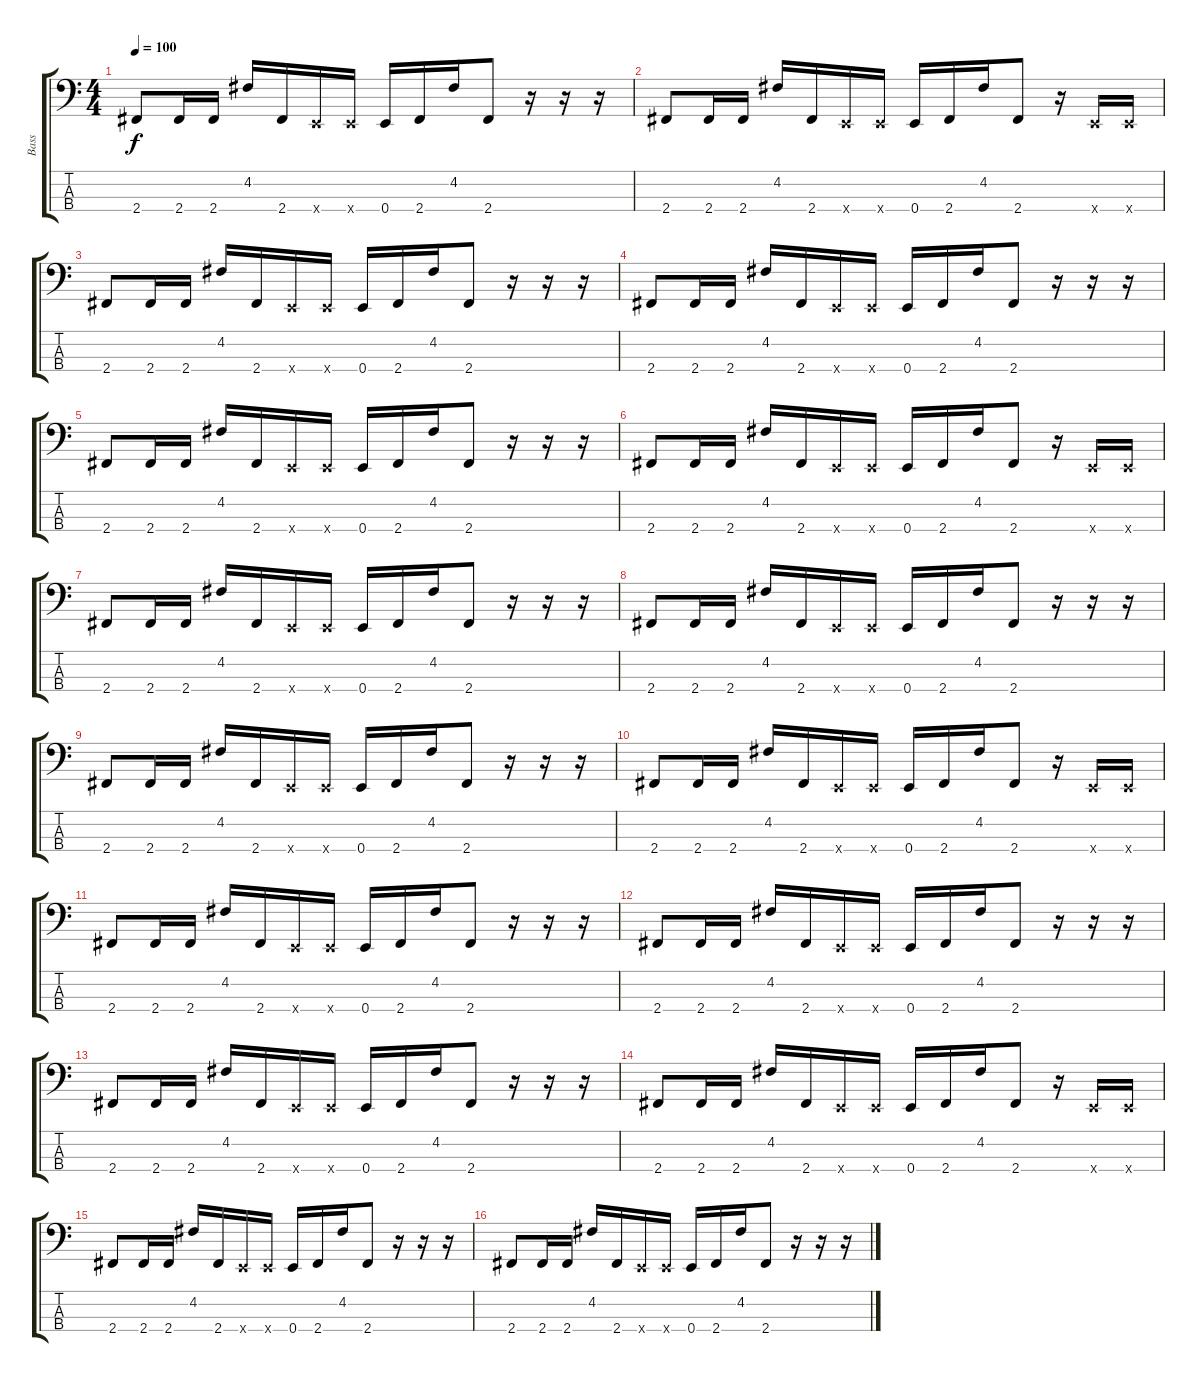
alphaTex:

\track ("Bass" "Bass") {instrument electricbasspick}
\staff {score tabs}
\tuning (G2 D2 A1 E1) {hide}
\ts (4 4)
\tempo 100
\clef f4
\ks c
2.4.8{dy f} 2.4.16 2.4.16 4.2.16 2.4.16 0.4{x}.16 0.4{x}.16 0.4.16 2.4.16 4.2.16 2.4.8 r.16 r.16 r.16 |
2.4.8 2.4.16 2.4.16 4.2.16 2.4.16 0.4{x}.16 0.4{x}.16 0.4.16 2.4.16 4.2.16 2.4.8 r.16 0.4{x}.16 0.4{x}.16 |
2.4.8 2.4.16 2.4.16 4.2.16 2.4.16 0.4{x}.16 0.4{x}.16 0.4.16 2.4.16 4.2.16 2.4.8 r.16 r.16 r.16 |
2.4.8 2.4.16 2.4.16 4.2.16 2.4.16 0.4{x}.16 0.4{x}.16 0.4.16 2.4.16 4.2.16 2.4.8 r.16 r.16 r.16 |
2.4.8 2.4.16 2.4.16 4.2.16 2.4.16 0.4{x}.16 0.4{x}.16 0.4.16 2.4.16 4.2.16 2.4.8 r.16 r.16 r.16 |
2.4.8 2.4.16 2.4.16 4.2.16 2.4.16 0.4{x}.16 0.4{x}.16 0.4.16 2.4.16 4.2.16 2.4.8 r.16 0.4{x}.16 0.4{x}.16 |
2.4.8 2.4.16 2.4.16 4.2.16 2.4.16 0.4{x}.16 0.4{x}.16 0.4.16 2.4.16 4.2.16 2.4.8 r.16 r.16 r.16 |
2.4.8 2.4.16 2.4.16 4.2.16 2.4.16 0.4{x}.16 0.4{x}.16 0.4.16 2.4.16 4.2.16 2.4.8 r.16 r.16 r.16 |
2.4.8 2.4.16 2.4.16 4.2.16 2.4.16 0.4{x}.16 0.4{x}.16 0.4.16 2.4.16 4.2.16 2.4.8 r.16 r.16 r.16 |
2.4.8 2.4.16 2.4.16 4.2.16 2.4.16 0.4{x}.16 0.4{x}.16 0.4.16 2.4.16 4.2.16 2.4.8 r.16 0.4{x}.16 0.4{x}.16 |
2.4.8 2.4.16 2.4.16 4.2.16 2.4.16 0.4{x}.16 0.4{x}.16 0.4.16 2.4.16 4.2.16 2.4.8 r.16 r.16 r.16 |
2.4.8 2.4.16 2.4.16 4.2.16 2.4.16 0.4{x}.16 0.4{x}.16 0.4.16 2.4.16 4.2.16 2.4.8 r.16 r.16 r.16 |
2.4.8 2.4.16 2.4.16 4.2.16 2.4.16 0.4{x}.16 0.4{x}.16 0.4.16 2.4.16 4.2.16 2.4.8 r.16 r.16 r.16 |
2.4.8 2.4.16 2.4.16 4.2.16 2.4.16 0.4{x}.16 0.4{x}.16 0.4.16 2.4.16 4.2.16 2.4.8 r.16 0.4{x}.16 0.4{x}.16 |
2.4.8 2.4.16 2.4.16 4.2.16 2.4.16 0.4{x}.16 0.4{x}.16 0.4.16 2.4.16 4.2.16 2.4.8 r.16 r.16 r.16 |
2.4.8 2.4.16 2.4.16 4.2.16 2.4.16 0.4{x}.16 0.4{x}.16 0.4.16 2.4.16 4.2.16 2.4.8 r.16 r.16 r.16
